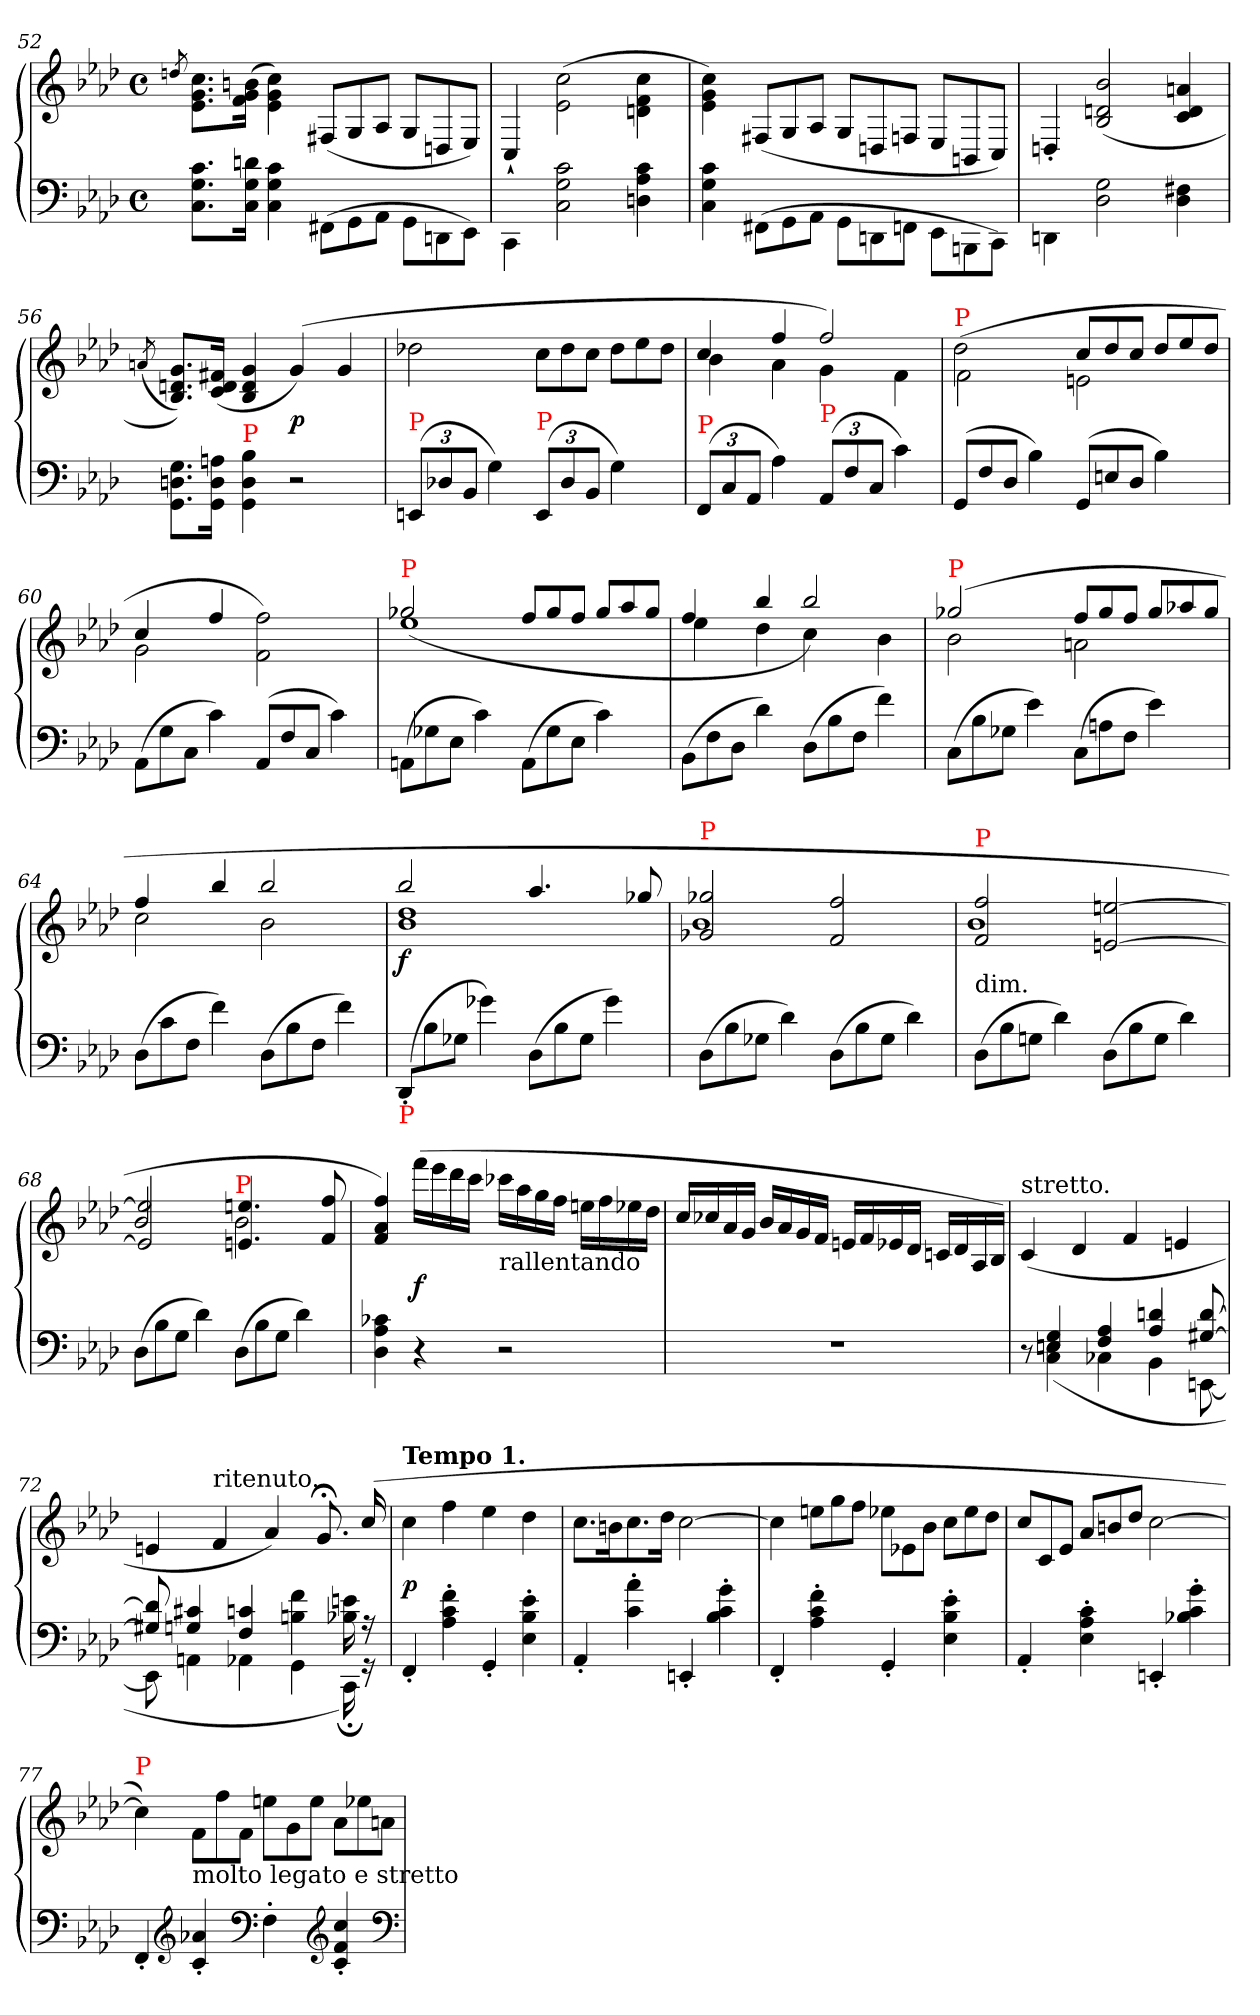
**kern	**kern	**dynam
*part1	*part1	*part1
*staff2	*staff1	*staff1/2
*clefF4	*clefG2	*
*k[b-e-a-d-]	*k[b-e-a-d-]	*
*f:	*f:	*
*M4/4	*M4/4	*
*met(c)	*met(c)	*
=52	=52	=52
.	8qddn/	.
8.c 8.G 8.CL	8.cc\ 8.g\ 8.e-\L	.
16dn 16G 16CJk	(>16bn 16g 16fJk	.
4c 4G 4C	4cc\ 4g\ 4e-\)	.
*Xtuplet	*Xtuplet	*
(<12FF#X\L	(>12F#XL	.
12GG	12G/	.
12AA-\J	12A-/J	.
12GG\L	12G/L	.
12DDn	12Dn/	.
12EE-\J)	12E-/J)	.
=53	=53	=53
4CC\	4C`>/	.
2c 2G 2C	(>2cc\ 2e-\	.
4c 4A- 4Dn	4cc\ 4f\ 4dn\	.
=54	=54	=54
4c 4G 4C	4cc\ 4g\ 4e-\)	.
(<12FF#X\L	(>12F#XL	.
12GG\	12G/	.
12AA-J	12A-/J	.
12GG\L	12G/L	.
12DDn	12Dn/	.
12FFn\J	12Fn/J	.
12EE-\L	12E-/L	.
12BBBn	12BBn/	.
12CC\J)	12C/J)	.
=55	=55	=55
4DDn\	4Dn'>/	.
2G 2D-	(>2b- 2dn 2B-	.
4F#X 4D-	4an 4d 4c	.
=56	=56	=56
.	(<8qan/	.
8.G\ 8.Dn\ 8.GG\L	8.g 8.dn 8.B-L))	.
16An 16D 16GGJk	(>16f#X 16d 16cJk	.
!LO:TX:a:color=red:t=P	!	!
4B- 4D 4GG	4g 4d 4B-	.
2r	(>4g)	p
.	4g	.
=57	=57	=57
*tuplet	*	*
*Xbrackettup	*	*
!LO:TX:a:color=red:t=P	!	!
(>12EEnL	2dd-X	.
12D-X	.	.
12BB-J	.	.
4G)	.	.
!LO:TX:a:color=red:t=P	!	!
(>12EEL	12ccL	.
12D-	12dd-	.
12BB-J	12ccJ	.
4G)	12dd-L	.
.	12ee-	.
.	12dd-J	.
=58	=58	=58
*	*^	*
!LO:TX:a:color=red:t=P	!	!	!
(>12FFL	4cc	4b-	.
12C	.	.	.
12AA-J	.	.	.
4A-)	4ff	4a-	.
!LO:TX:a:color=red:t=P	!	!	!
(>12AA-L	2ff)	4g	.
12F	.	.	.
12CJ	.	.	.
4c)	.	4f	.
=59	=59	=59	=59
*Xtuplet	*	*	*
!	!LO:TX:a:color=red:t=P	!	!
(>12GGL	(2dd-\	2f	.
12F	.	.	.
12D-J	.	.	.
4B-)	.	.	.
(>12GGL	12ccL	2en	.
12En	12dd-	.	.
12D-J	12ccJ	.	.
4B-)	12dd-L	.	.
.	12ee-	.	.
.	12dd-J	.	.
=60	=60	=60	=60
(>12AA-L	4cc	2g	.
12G	.	.	.
12CJ	.	.	.
4c)	4ff	.	.
(>12AA-L	2ryy	2f 2ff)	.
12F	.	.	.
12CJ	.	.	.
4c)	.	.	.
=61	=61	=61	=61
!	!LO:TX:a:color=red:t=P	!	!
(>12AAnL	2gg-X	(>1ee-	.
12G-X	.	.	.
12E-J	.	.	.
4c)	.	.	.
(>12AAL	12ffL	.	.
12G-	12gg-	.	.
12E-J	12ffJ	.	.
4c)	12gg-L	.	.
.	12aa-	.	.
.	12gg-J	.	.
=62	=62	=62	=62
(>12BB-L	4ff	4ee-	.
12F	.	.	.
12D-J	.	.	.
4d-)	4bb-	4dd-	.
(>12D-L	2bb-)	4cc	.
12B-	.	.	.
12FJ	.	.	.
4f)	.	4b-	.
=63	=63	=63	=63
!	!LO:TX:a:color=red:t=P	!	!
(>12CL	(>2gg-X	2b-	.
12B-	.	.	.
12G-XJ	.	.	.
4e-)	.	.	.
(>12CL	12ffL	2an	.
12An	12gg-	.	.
12FJ	12ffJ	.	.
4e-)	12gg-L	.	.
.	12aa-X	.	.
.	12gg-J	.	.
=64	=64	=64	=64
(>12D-L	4ff	2cc	.
12c	.	.	.
12FJ	.	.	.
4f)	4bb-	.	.
(>12D-L	2bb-	2b-	.
12B-	.	.	.
12FJ	.	.	.
4f)	.	.	.
=65	=65	=65	=65
!LO:TX:b:color=red:t=P	!	!	!
(>12DD-'</L	2bb-	1dd- 1b-	f
12B-\	.	.	.
12G-X\J	.	.	.
4g-X)	.	.	.
(>12D-L	4.aa-	.	.
12B-	.	.	.
12G-J	.	.	.
4g-)	.	.	.
.	8gg-	.	.
=66	=66	=66	=66
!	!LO:TX:a:color=red:t=P	!	!
(>12D-L	2gg-X 2g-X	1b-	.
12B-	.	.	.
12G-XJ	.	.	.
4d-)	.	.	.
(>12D-L	2ff 2f	.	.
12B-	.	.	.
12G-J	.	.	.
4d-)	.	.	.
=67	=67	=67	=67
!	!LO:TX:c:t=dim.	!	!
!	!LO:TX:a:color=red:t=P	!	!
(>12D-L	2ff 2f	1b-	.
12B-	.	.	.
12GnJ	.	.	.
4d-)	.	.	.
(>12D-L	[2een [2en	.	.
12B-	.	.	.
12GJ	.	.	.
4d-)	.	.	.
=68	=68	=68	=68
(>12D-L	2b-	2een]/ 2en]/	.
12B-	.	.	.
12GJ	.	.	.
4d-)	.	.	.
!	!LO:TX:a:color=red:t=P	!	!
(>12D-L	2b-\	4.ee/ 4.e/	.
12B-	.	.	.
12GJ	.	.	.
4d-)	.	.	.
.	.	8ff/ 8f/	.
*	*v	*v	*
=69	=69	=69
4c-X 4A- 4D-	4ff/ 4a-/ 4f/)	.
4r	(>16fffLL	f
.	16eee-	.
.	16ddd-	.
.	16cccJJ	.
!	!LO:TX:b:t=rallentando	!
2r	16ccc-XLL	.
.	16aa-	.
.	16gg	.
.	16ffJJ	.
.	16eenLL	.
.	16ff	.
.	16ee-X	.
.	16dd-JJ	.
=70	=70	=70
1rF	16ccLL	.
.	16cc-X	.
.	16a-	.
.	16gJJ	.
.	16b-LL	.
.	16a-	.
.	16g	.
.	16fJJ	.
.	16enLL	.
.	16f	.
.	16e-X	.
.	16d-JJ	.
.	16cnLL	.
.	16d-	.
.	16A-	.
.	16B-JJ)	.
=71	=71	=71
*^	*	*
!	!	!LO:TX:a:t=stretto.	!
8r	8ryy	(>4c	.
4G 4En	(<4En 4C	.	.
.	.	4d-	.
4A- 4F	4C-X	.	.
.	.	4f	.
4dn 4A-	4BB-	.	.
.	.	4en	.
[8d [8G#X	[8EEn	.	.
=72	=72	=72	=72
8dn] 8G#X]	8EEn]	4en	.
4c#X 4Gn	4AAn	.	.
!	!	!LO:TX:a:t=ritenuto.	!
.	.	4f	.
4cn 4F	4AA-X	.	.
.	.	4a-)	.
4f\ 4Bn\	4GG	.	.
.	.	8.g;<	.
16en\ 16B-X\	16CC;<)	.	.
16r	16rGG	(>16cc/	.
=73	=73	=73	=73
!	!	!LO:TX:a:B:t=Tempo 1.	!
*v	*v	*	*
4FF'	4cc	p
4f' 4c' 4A-'	4ff	.
4GG'	4ee-	.
4e-' 4B-' 4E-'	4dd-	.
=74	=74	=74
4AA-'	8.ccL	.
.	16bnk	.
4a-' 4c'	8.cc	.
.	16dd-Jk	.
4EEn'	[2cc	.
4g' 4c' 4B-'	.	.
=75	=75	=75
4FF'	4cc]	.
4f' 4c' 4A-'	12een\L	.
.	12gg	.
.	12ffJ	.
4GG'	12ee-X\L	.
.	12e-X	.
.	12b-J	.
4e-' 4B-' 4E-'	12ccL	.
.	12ee-	.
.	12dd-J	.
=76	=76	=76
4AA-'	12cc/L	.
.	12c	.
.	12e-J	.
4c' 4A-' 4E-'	12a-/L	.
.	12bn	.
.	12dd-J	.
4EEn'	[2cc	.
4g' 4c' 4B-X'	.	.
=77	=77	=77
!	!LO:TX:a:color=red:t=P	!
4FF'	4cc])	.
*clefG2	*	*
!	!LO:TX:b:t=molto legato e stretto	!
4a-X' 4c'	12f\L	.
.	12ff	.
.	12fJ	.
*clefF4	*	*
4F'	12eenL	.
.	12g	.
.	12eeJ	.
*clefG2	*	*
4cc' 4f' 4c'	12a-L	.
.	12ee-X	.
.	12anJ	.
*clefF4	*	*
=	=	=
*-	*-	*-
